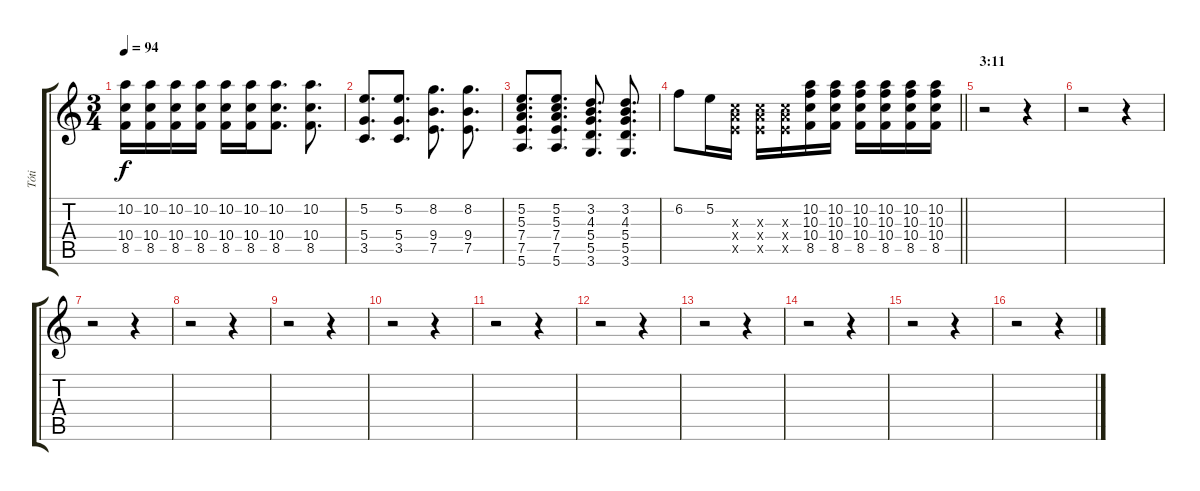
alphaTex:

\track ("Tóti" "Tóti") {instrument distortionguitar}
\staff {score tabs}
\tuning (E4 B3 G3 D3 A2 E2) {hide}
\ts (3 4)
\tempo 94
\clef g2
\ks c
(10.2 10.4 8.5).16{dy f} (10.2 10.4 8.5).16 (10.2 10.4 8.5).16 (10.2 10.4 8.5).16 (10.2 10.4 8.5).16 (10.2 10.4 8.5).16 (10.2 10.4 8.5).8{d} (10.2 10.4 8.5).8{d} |
(5.2 5.4 3.5).8{d} (5.2 5.4 3.5).8{d} (8.2 9.4 7.5).8{d} (8.2 9.4 7.5).8{d} |
(5.2 5.3 7.4 7.5 5.6).8{d} (5.2 5.3 7.4 7.5 5.6).8{d} (3.2 4.3 5.4 5.5 3.6).8{d} (3.2 4.3 5.4 5.5 3.6).8{d} |
\barLineRight lightlight
6.2.8 5.2.16 (5.3{x} 7.4{x} 7.5{x}).16 (5.3{x} 7.4{x} 7.5{x}).16 (5.3{x} 7.4{x} 7.5{x}).16 (10.2 10.3 10.4 8.5).16 (10.2 10.3 10.4 8.5).16 (10.2 10.3 10.4 8.5).16 (10.2 10.3 10.4 8.5).16 (10.2 10.3 10.4 8.5).16 (10.2 10.3 10.4 8.5).16 |
\section ("" "3:11")
r.2 r.4 |
r.2 r.4 |
r.2 r.4 |
r.2 r.4 |
r.2 r.4 |
r.2 r.4 |
r.2 r.4 |
r.2 r.4 |
r.2 r.4 |
r.2 r.4 |
r.2 r.4 |
r.2 r.4
